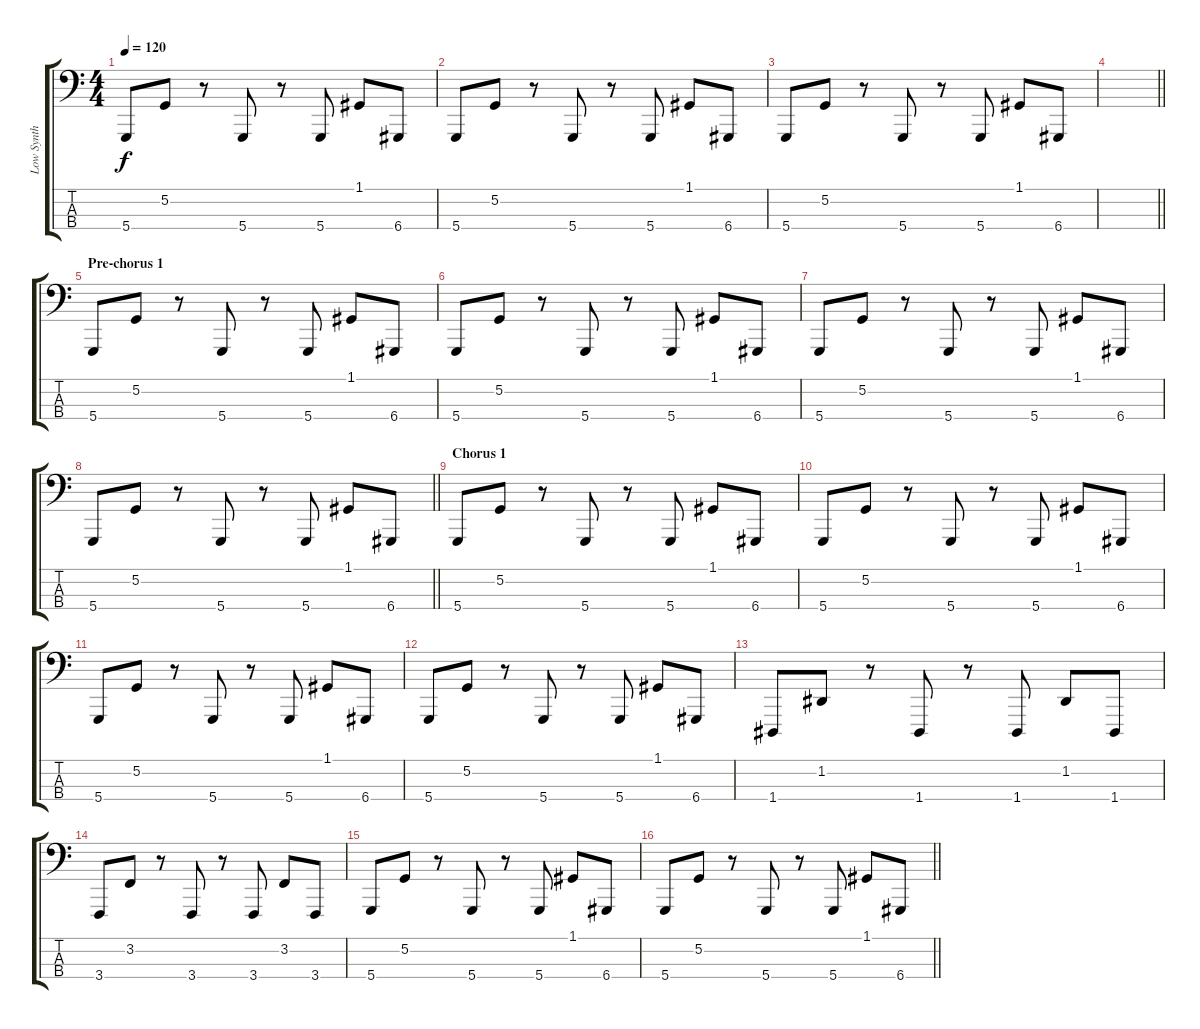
\track ("Low Synth" "Low Synth") {instrument lead8bassandlead}
\staff {score tabs}
\tuning (G2 D2 A1 D1) {hide}
\ts (4 4)
\tempo 120
\clef f4
\ks c
5.4.8{dy f} 5.2.8 r.8 5.4.8 r.8 5.4.8 1.1.8 6.4.8 |
5.4.8 5.2.8 r.8 5.4.8 r.8 5.4.8 1.1.8 6.4.8 |
5.4.8 5.2.8 r.8 5.4.8 r.8 5.4.8 1.1.8 6.4.8 |
\barLineRight lightlight
|
\section ("" "Pre-chorus 1")
5.4.8 5.2.8 r.8 5.4.8 r.8 5.4.8 1.1.8 6.4.8 |
5.4.8 5.2.8 r.8 5.4.8 r.8 5.4.8 1.1.8 6.4.8 |
5.4.8 5.2.8 r.8 5.4.8 r.8 5.4.8 1.1.8 6.4.8 |
\barLineRight lightlight
5.4.8 5.2.8 r.8 5.4.8 r.8 5.4.8 1.1.8 6.4.8 |
\section ("" "Chorus 1")
5.4.8 5.2.8 r.8 5.4.8 r.8 5.4.8 1.1.8 6.4.8 |
5.4.8 5.2.8 r.8 5.4.8 r.8 5.4.8 1.1.8 6.4.8 |
5.4.8 5.2.8 r.8 5.4.8 r.8 5.4.8 1.1.8 6.4.8 |
5.4.8 5.2.8 r.8 5.4.8 r.8 5.4.8 1.1.8 6.4.8 |
1.4.8 1.2.8 r.8 1.4.8 r.8 1.4.8 1.2.8 1.4.8 |
3.4.8 3.2.8 r.8 3.4.8 r.8 3.4.8 3.2.8 3.4.8 |
5.4.8 5.2.8 r.8 5.4.8 r.8 5.4.8 1.1.8 6.4.8 |
\barLineRight lightlight
5.4.8 5.2.8 r.8 5.4.8 r.8 5.4.8 1.1.8 6.4.8
